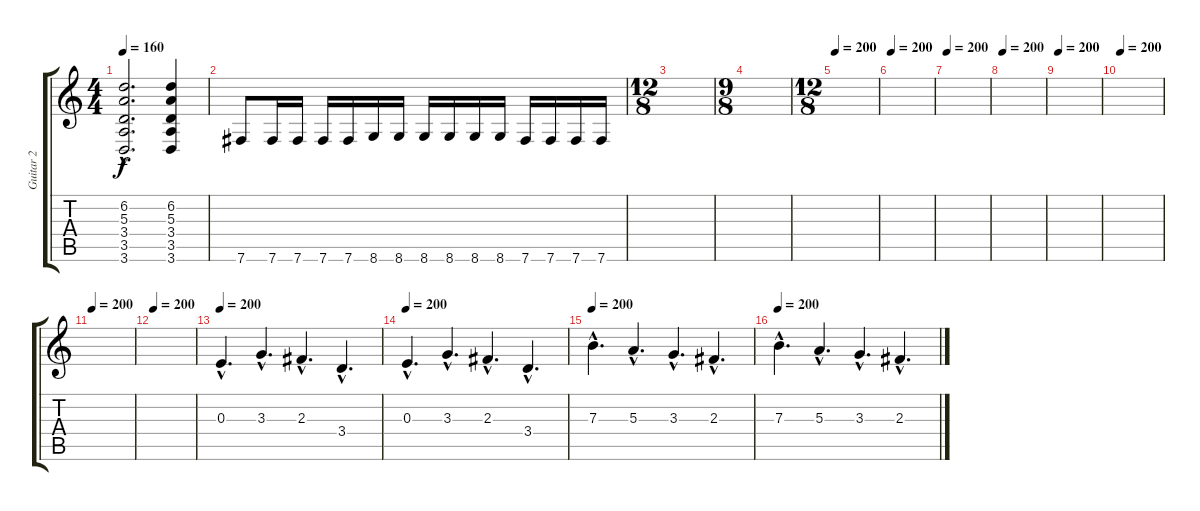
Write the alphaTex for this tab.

\track ("Guitar 2" "Guitar 2") {instrument distortionguitar}
\staff {score tabs}
\tuning (Db4 Ab3 E3 B2 Gb2 B1) {hide}
\ts (4 4)
\tempo 160
\clef g2
\ks c
(6.2{hac} 5.3{hac} 3.4{hac} 3.5{hac} 3.6{hac}).2{d dy f} (6.2 5.3 3.4 3.5 3.6).4 |
7.6.8 7.6.16 7.6.16 7.6.16 7.6.16 8.6.16 8.6.16 8.6.16 8.6.16 8.6.16 8.6.16 7.6.16 7.6.16 7.6.16 7.6.16 |
\ts (12 8)
|
\ts (9 8)
|
\ts (12 8)
\tempo 200
|
\tempo 200
|
\tempo 200
|
\tempo 200
|
\tempo 200
|
\tempo 200
|
\tempo 200
|
\tempo 200
|
\tempo 200
0.3{hac}.4{d} 3.3{hac}.4{d} 2.3{hac}.4{d} 3.4{hac}.4{d} |
\tempo 200
0.3{hac}.4{d} 3.3{hac}.4{d} 2.3{hac}.4{d} 3.4{hac}.4{d} |
\tempo 200
7.3{hac}.4{d} 5.3{hac}.4{d} 3.3{hac}.4{d} 2.3{hac}.4{d} |
\tempo 200
7.3{hac}.4{d} 5.3{hac}.4{d} 3.3{hac}.4{d} 2.3{hac}.4{d}
